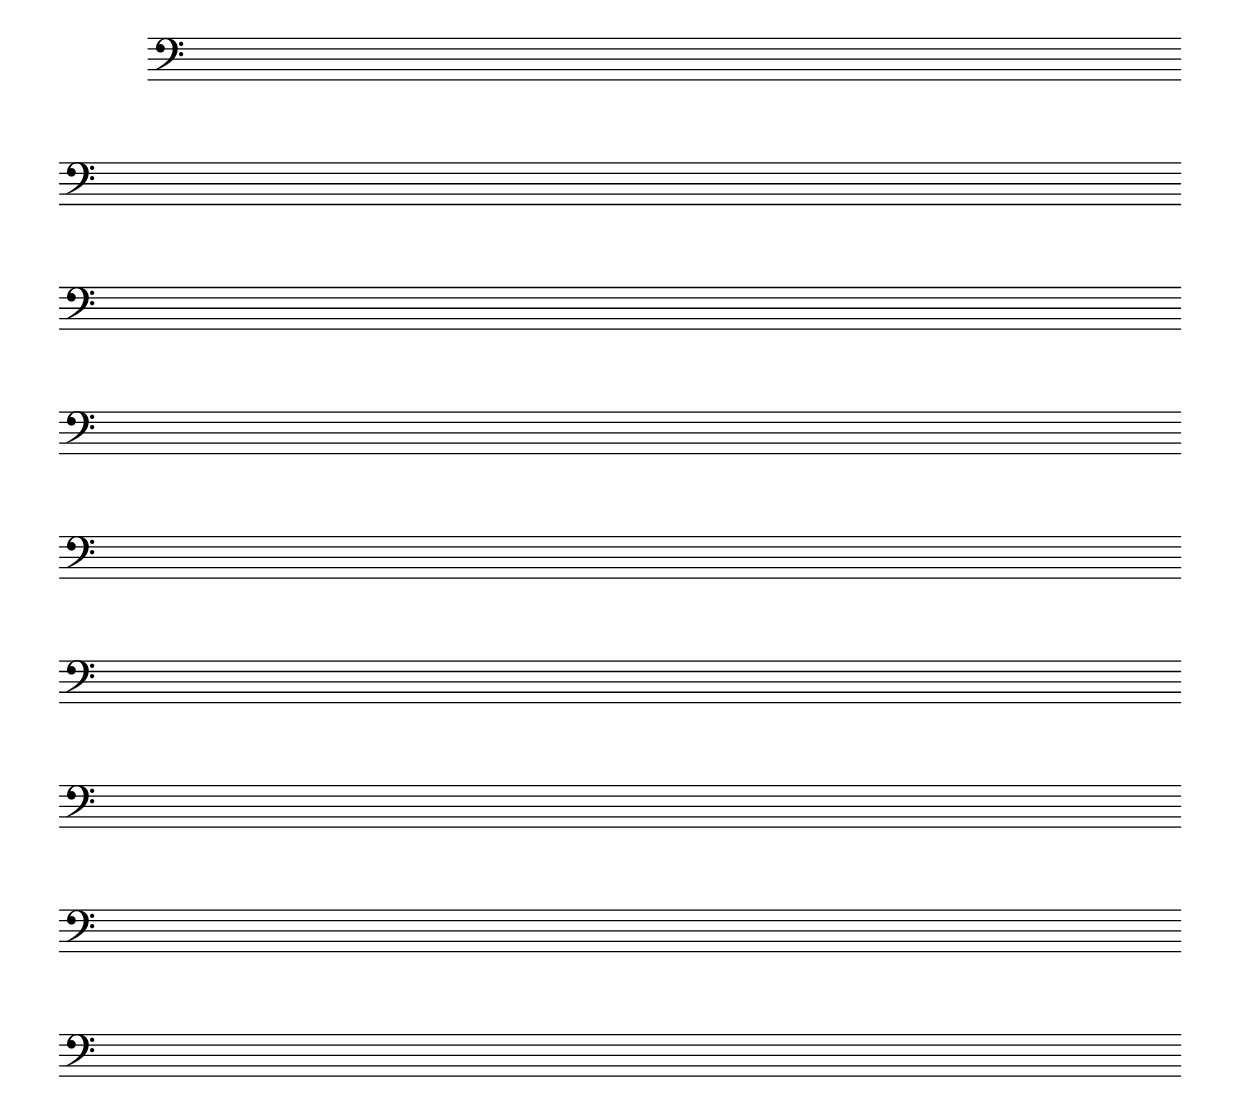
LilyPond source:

\version "1.7.6"
\header {
  texidoc="Blank music paper with clefs"
}
\score {
  \notes {
    % \clef violin
    \clef bass 
    \repeat unfold 9 { c1 \break }
  }
  \paper {
    \translator {
      \ScoreContext
      TimeSignature \override #'transparent = ##t
      NoteHead \override #'transparent = ##t
      defaultBarType = #""
      \remove Bar_number_engraver
    }
  }
}
%% new-chords-done %%
